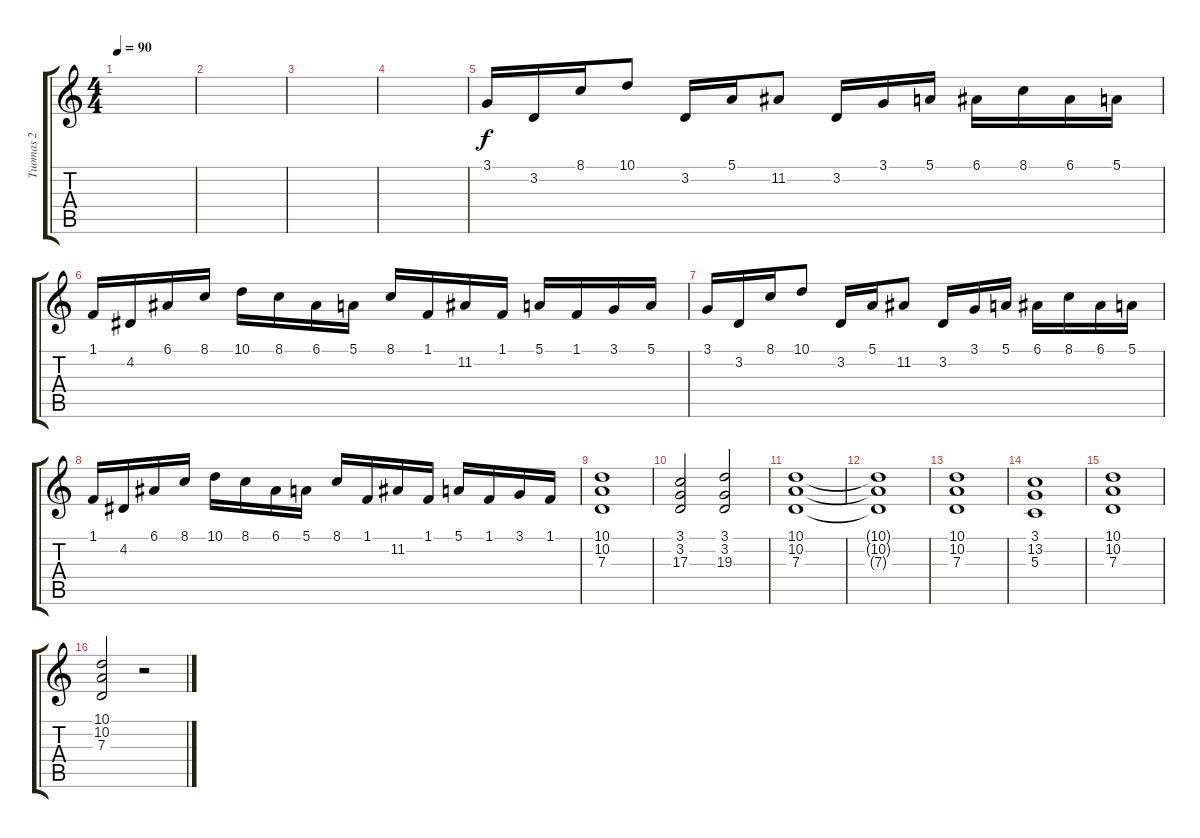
\track ("Tuomas 2" "Tuomas 2") {instrument stringensemble1}
\staff {score tabs}
\tuning (E4 B3 G3 D3 A2 E2) {hide}
\ts (4 4)
\tempo 90
\clef g2
\ks c
|
|
|
|
3.1.16 3.2.16 8.1.16 10.1.8 3.2.16 5.1.16 11.2.8 3.2.16 3.1.16 5.1.16 6.1.16 8.1.16 6.1.16 5.1.16 |
1.1.16 4.2.16 6.1.16 8.1.16 10.1.16 8.1.16 6.1.16 5.1.16 8.1.16 1.1.16 11.2.16 1.1.16 5.1.16 1.1.16 3.1.16 5.1.16 |
3.1.16 3.2.16 8.1.16 10.1.8 3.2.16 5.1.16 11.2.8 3.2.16 3.1.16 5.1.16 6.1.16 8.1.16 6.1.16 5.1.16 |
1.1.16 4.2.16 6.1.16 8.1.16 10.1.16 8.1.16 6.1.16 5.1.16 8.1.16 1.1.16 11.2.16 1.1.16 5.1.16 1.1.16 3.1.16 1.1.16 |
(10.1 10.2 7.3).1{volume 9} |
(3.1 3.2 17.3).2 (3.1 3.2 19.3).2 |
(10.1 10.2 7.3).1{volume 9} |
(10.1{t} 10.2{t} 7.3{t}).1{volume 9} |
(10.1 10.2 7.3).1{volume 9} |
(3.1 13.2 5.3).1 |
(10.1 10.2 7.3).1 |
(10.1 10.2 7.3).2 r.2
